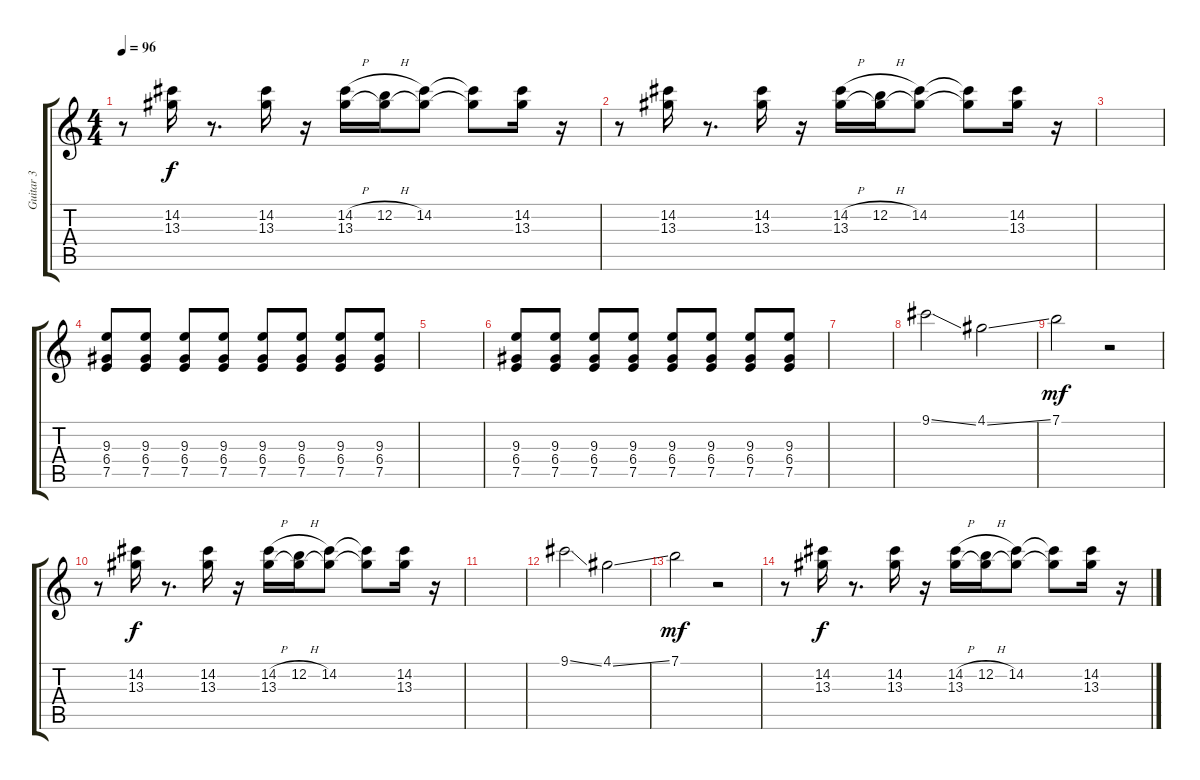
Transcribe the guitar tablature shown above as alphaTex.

\track ("Guitar 3" "Guitar 3") {instrument overdrivenguitar}
\staff {score tabs}
\tuning (E4 B3 G3 D3 A2 E2) {hide}
\ts (4 4)
\tempo 96
\clef g2
\ks c
r.8{dy f} (14.2 13.3).16 r.8{d} (14.2 13.3).16 r.16 (14.2{h} 13.3).16 (12.2{h} 13.3{t}).16 (14.2 13.3{t}).8 (14.2{t} 13.3{t}).8 (14.2 13.3).16 r.16 |
r.8 (14.2 13.3).16 r.8{d} (14.2 13.3).16 r.16 (14.2{h} 13.3).16 (12.2{h} 13.3{t}).16 (14.2 13.3{t}).8 (14.2{t} 13.3{t}).8 (14.2 13.3).16 r.16 |
|
(9.3 6.4 7.5).8{instrument electricguitarclean} (9.3 6.4 7.5).8 (9.3 6.4 7.5).8 (9.3 6.4 7.5).8 (9.3 6.4 7.5).8 (9.3 6.4 7.5).8 (9.3 6.4 7.5).8 (9.3 6.4 7.5).8 |
|
(9.3 6.4 7.5).8{instrument electricguitarclean} (9.3 6.4 7.5).8 (9.3 6.4 7.5).8 (9.3 6.4 7.5).8 (9.3 6.4 7.5).8 (9.3 6.4 7.5).8 (9.3 6.4 7.5).8 (9.3 6.4 7.5).8 |
|
9.1{ss}.2{volume 16 instrument flute} 4.1{ss}.2 |
7.1.2{dy mf} r.2 |
r.8{volume 12 instrument overdrivenguitar} (14.2 13.3).16{dy f} r.8{d} (14.2 13.3).16 r.16 (14.2{h} 13.3).16 (12.2{h} 13.3{t}).16 (14.2 13.3{t}).8 (14.2{t} 13.3{t}).8 (14.2 13.3).16 r.16 |
|
9.1{ss}.2{volume 16 instrument flute} 4.1{ss}.2 |
7.1.2{dy mf} r.2 |
r.8{volume 12 instrument overdrivenguitar} (14.2 13.3).16{dy f} r.8{d} (14.2 13.3).16 r.16 (14.2{h} 13.3).16 (12.2{h} 13.3{t}).16 (14.2 13.3{t}).8 (14.2{t} 13.3{t}).8 (14.2 13.3).16 r.16
